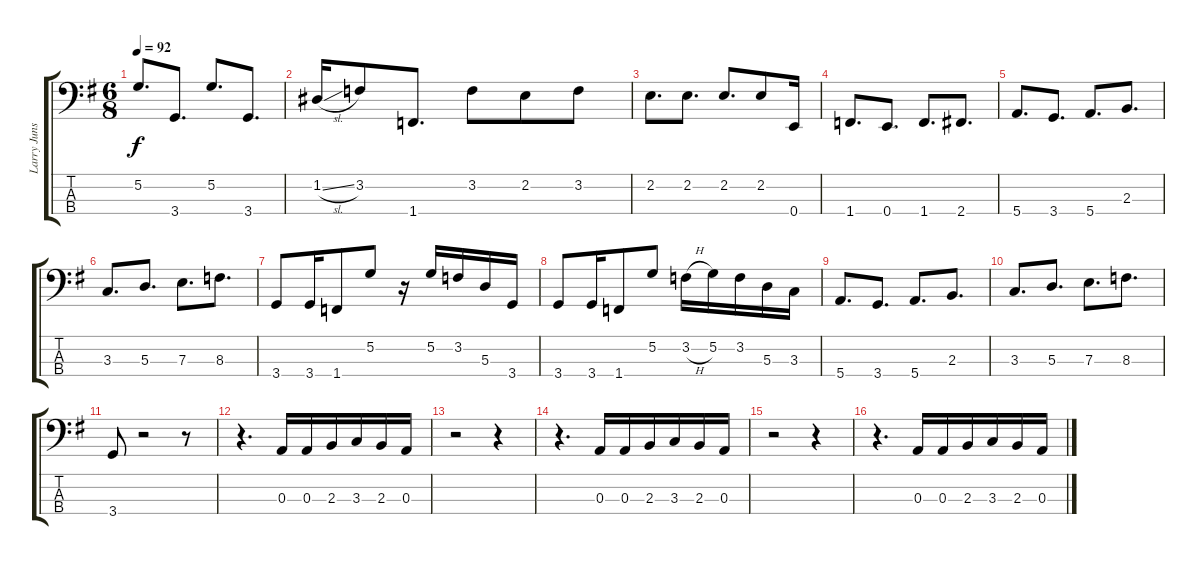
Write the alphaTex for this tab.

\track ("Larry Junstrum Bass" "Larry Juns") {instrument electricbasspick}
\staff {score tabs}
\tuning (G2 D2 A1 E1) {hide}
\ts (6 8)
\tempo 92
\clef f4
\ks g
5.2.8{d dy f} 3.4.8{d} 5.2.8{d} 3.4.8{d} |
1.2{sl}.16 3.2.8 1.4.8{d} 3.2.8 2.2.8 3.2.8 |
2.2.8{d} 2.2.8{d} 2.2.8{d} 2.2.8 0.4.16 |
1.4.8{d} 0.4.8{d} 1.4.8{d} 2.4.8{d} |
5.4.8{d} 3.4.8{d} 5.4.8{d} 2.3.8{d} |
3.3.8{d} 5.3.8{d} 7.3.8{d} 8.3.8{d} |
3.4.8 3.4.16 1.4.8 5.2.8 r.16 5.2.16 3.2.16 5.3.16 3.4.16 |
3.4.8 3.4.16 1.4.8 5.2.8 3.2{h}.16 5.2.16 3.2.16 5.3.16 3.3.16 |
5.4.8{d} 3.4.8{d} 5.4.8{d} 2.3.8{d} |
3.3.8{d} 5.3.8{d} 7.3.8{d} 8.3.8{d} |
3.4.8 r.2 r.8 |
r.4{d} 0.3.16 0.3.16 2.3.16 3.3.16 2.3.16 0.3.16 |
r.2 r.4 |
r.4{d} 0.3.16 0.3.16 2.3.16 3.3.16 2.3.16 0.3.16 |
r.2 r.4 |
r.4{d} 0.3.16 0.3.16 2.3.16 3.3.16 2.3.16 0.3.16
